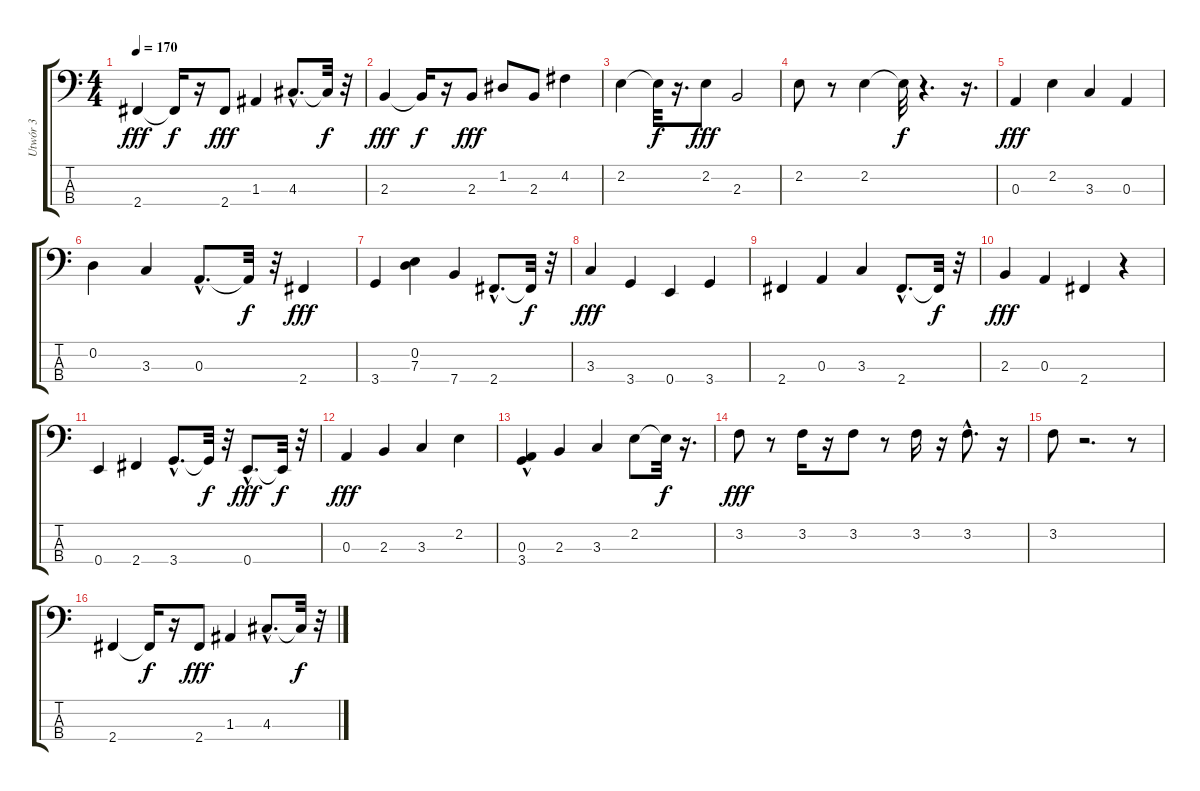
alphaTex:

\track ("Utwór 3" "Utwór 3") {instrument electricbassfinger}
\staff {score tabs}
\tuning (G2 D2 A1 E1) {hide}
\ts (4 4)
\tempo 170
\clef f4
\ks c
2.4.4{dy fff} 2.4{t}.16{dy f} r.16 2.4.8{dy fff} 1.3.4 4.3{hac}.8{d} 4.3{t}.32{dy f} r.32 |
2.3.4{dy fff} 2.3{t}.16{dy f} r.16 2.3.8{dy fff} 1.2.8 2.3.8 4.2.4 |
2.2.4 2.2{t}.32{dy f} r.16{d} 2.2.8{dy fff} 2.3.2 |
2.2.8 r.8 2.2.4 2.2{t}.32{dy f} r.4{d} r.16{d} |
0.3.4{dy fff} 2.2.4 3.3.4 0.3.4 |
0.2.4 3.3.4 0.3{hac}.8{d} 0.3{t}.32{dy f} r.32 2.4.4{dy fff} |
3.4.4 (0.2 7.3).4 7.4.4 2.4{hac}.8{d} 2.4{t}.32{dy f} r.32 |
3.3.4{dy fff} 3.4.4 0.4.4 3.4.4 |
2.4.4 0.3.4 3.3.4 2.4{hac}.8{d} 2.4{t}.32{dy f} r.32 |
2.3.4{dy fff} 0.3.4 2.4.4 r.4 |
0.4.4 2.4.4 3.4{hac}.8{d} 3.4{t}.32{dy f} r.32 0.4{hac}.8{d dy fff} 0.4{t}.32{dy f} r.32 |
0.3.4{dy fff} 2.3.4 3.3.4 2.2.4 |
(0.3 3.4{hac}).4 2.3.4 3.3.4 2.2.8 2.2{t}.32{dy f} r.16{d} |
3.2.8{dy fff} r.8 3.2.16 r.16 3.2.8 r.8 3.2.16 r.16 3.2{hac}.8{d} r.16 |
3.2.8 r.2{d} r.8 |
2.4.4 2.4{t}.16{dy f} r.16 2.4.8{dy fff} 1.3.4 4.3{hac}.8{d} 4.3{t}.32{dy f} r.32
